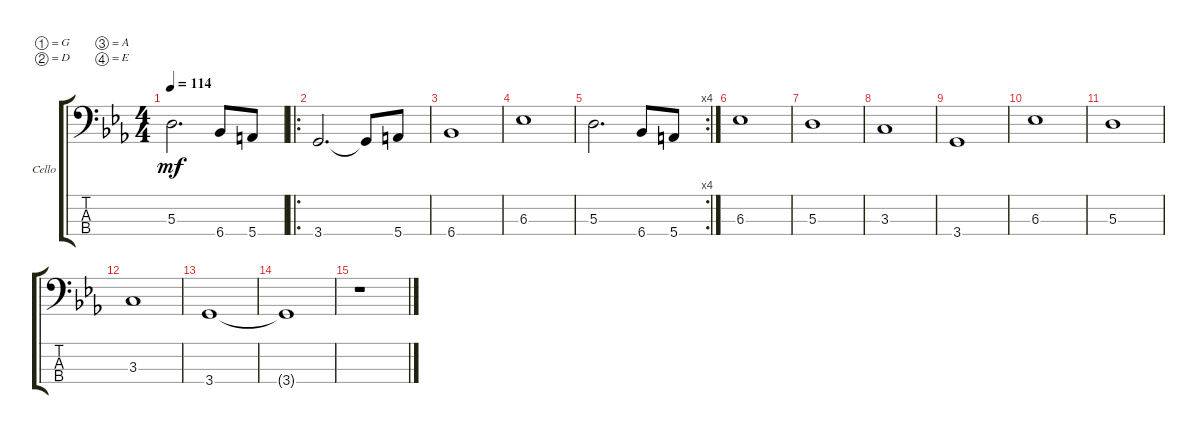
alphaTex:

\defaultSystemsLayout 4
\bracketExtendMode groupsimilarinstruments
\firstSystemTrackNameOrientation horizontal
\otherSystemsTrackNameOrientation horizontal
\track ("Cello" "Cello") {multiBarRest instrument cello}
\staff {score tabs}
\tuning (G3 D3 A2 E2)
\ts (4 4)
\tempo 114
\clef f4
\ks cminor
5.3.2{d dy mf} 6.4.8 5.4.8 |
\ro
3.4.2{d} 3.4{t}.8 5.4.8 |
6.4.1 |
6.3.1 |
\rc 4
5.3.2{d} 6.4.8 5.4.8 |
6.3.1 |
5.3.1 |
3.3.1 |
3.4.1 |
6.3.1 |
5.3.1 |
3.3.1 |
3.4.1 |
3.4{t}.1 |
r.1
